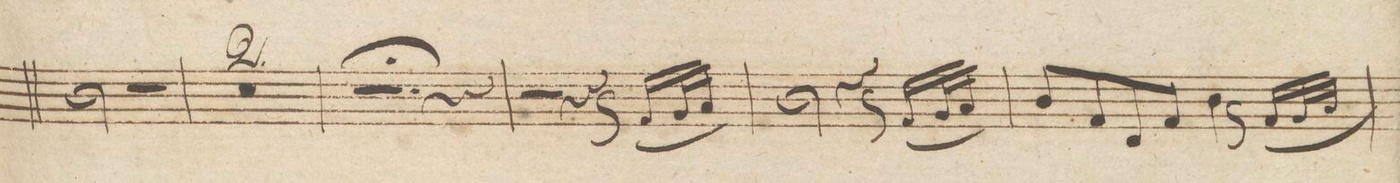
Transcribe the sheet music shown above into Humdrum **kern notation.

**kern	**dynam
*I"Viole.	*
*clefC3	*
*k[]	*
*met(c|)	*
*M2/2	*
2c\	.
2r	.
=209	=209
0r	.
=210	=210
=211	=211
2.r;	.
4r	.
=212	=212
2r	.
4r	.
8r	.
(16G/LL	.
32A/L	.
32B/JJJ)	.
=213	=213
2c\	.
4r	.
8r	.
(16G/LL	.
32A/L	.
32B/JJJ)	.
=214	=214
8c\L	.
8G/	.
8E/	.
8G/J	.
4c\	.
8r	.
(16G/LL	.
32A/L	.
32B/JJJ	.
=215	=215
*-	*-
